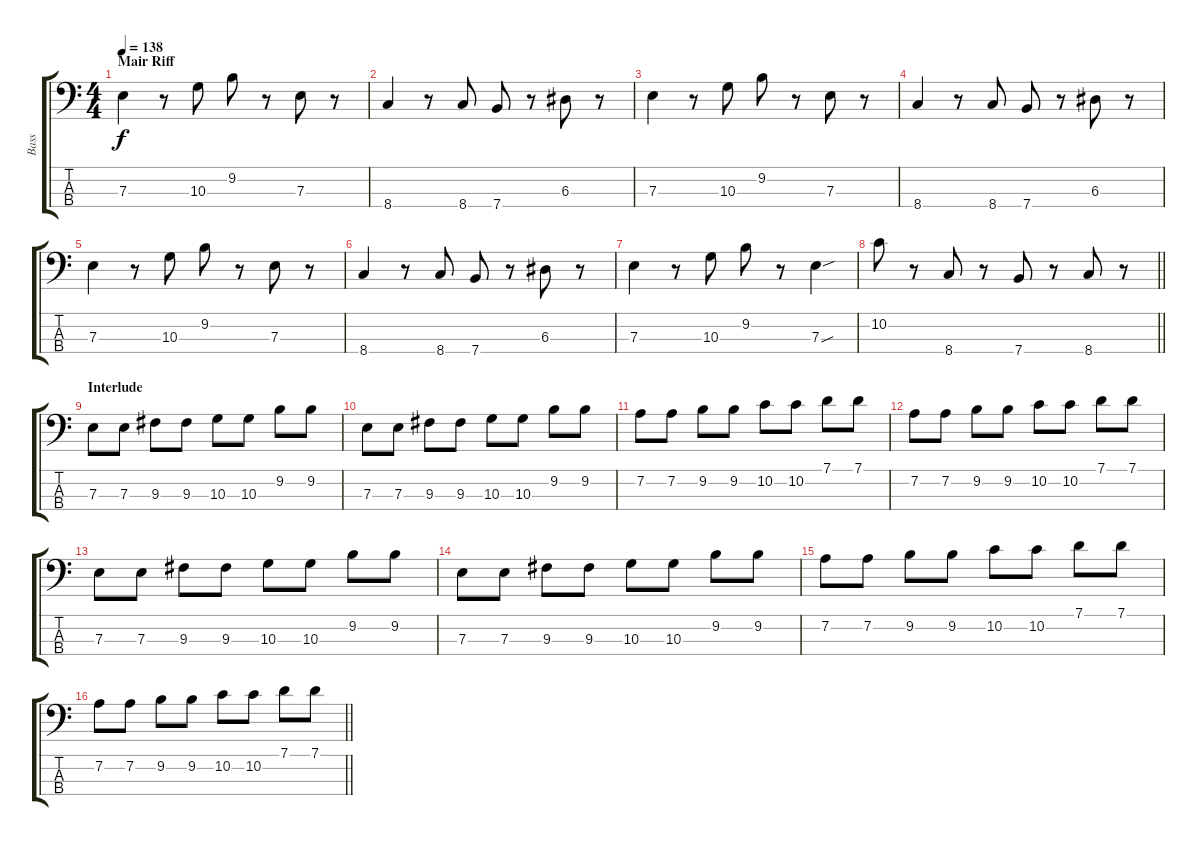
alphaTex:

\track ("Bass" "Bass") {instrument electricbassfinger}
\staff {score tabs}
\tuning (G2 D2 A1 E1) {hide}
\ts (4 4)
\section ("" "Mair Riff")
\tempo 138
\clef f4
\ks c
7.3.4{dy f} r.8 10.3.8 9.2.8 r.8 7.3.8 r.8 |
8.4.4 r.8 8.4.8 7.4.8 r.8 6.3.8 r.8 |
7.3.4 r.8 10.3.8 9.2.8 r.8 7.3.8 r.8 |
8.4.4 r.8 8.4.8 7.4.8 r.8 6.3.8 r.8 |
7.3.4 r.8 10.3.8 9.2.8 r.8 7.3.8 r.8 |
8.4.4 r.8 8.4.8 7.4.8 r.8 6.3.8 r.8 |
7.3.4 r.8 10.3.8 9.2.8 r.8 7.3{sou}.4 |
\barLineRight lightlight
10.2.8 r.8 8.4.8 r.8 7.4.8 r.8 8.4.8 r.8 |
\section ("" "Interlude")
7.3.8 7.3.8 9.3.8 9.3.8 10.3.8 10.3.8 9.2.8 9.2.8 |
7.3.8 7.3.8 9.3.8 9.3.8 10.3.8 10.3.8 9.2.8 9.2.8 |
7.2.8 7.2.8 9.2.8 9.2.8 10.2.8 10.2.8 7.1.8 7.1.8 |
7.2.8 7.2.8 9.2.8 9.2.8 10.2.8 10.2.8 7.1.8 7.1.8 |
7.3.8 7.3.8 9.3.8 9.3.8 10.3.8 10.3.8 9.2.8 9.2.8 |
7.3.8 7.3.8 9.3.8 9.3.8 10.3.8 10.3.8 9.2.8 9.2.8 |
7.2.8 7.2.8 9.2.8 9.2.8 10.2.8 10.2.8 7.1.8 7.1.8 |
\barLineRight lightlight
7.2.8 7.2.8 9.2.8 9.2.8 10.2.8 10.2.8 7.1.8 7.1.8
